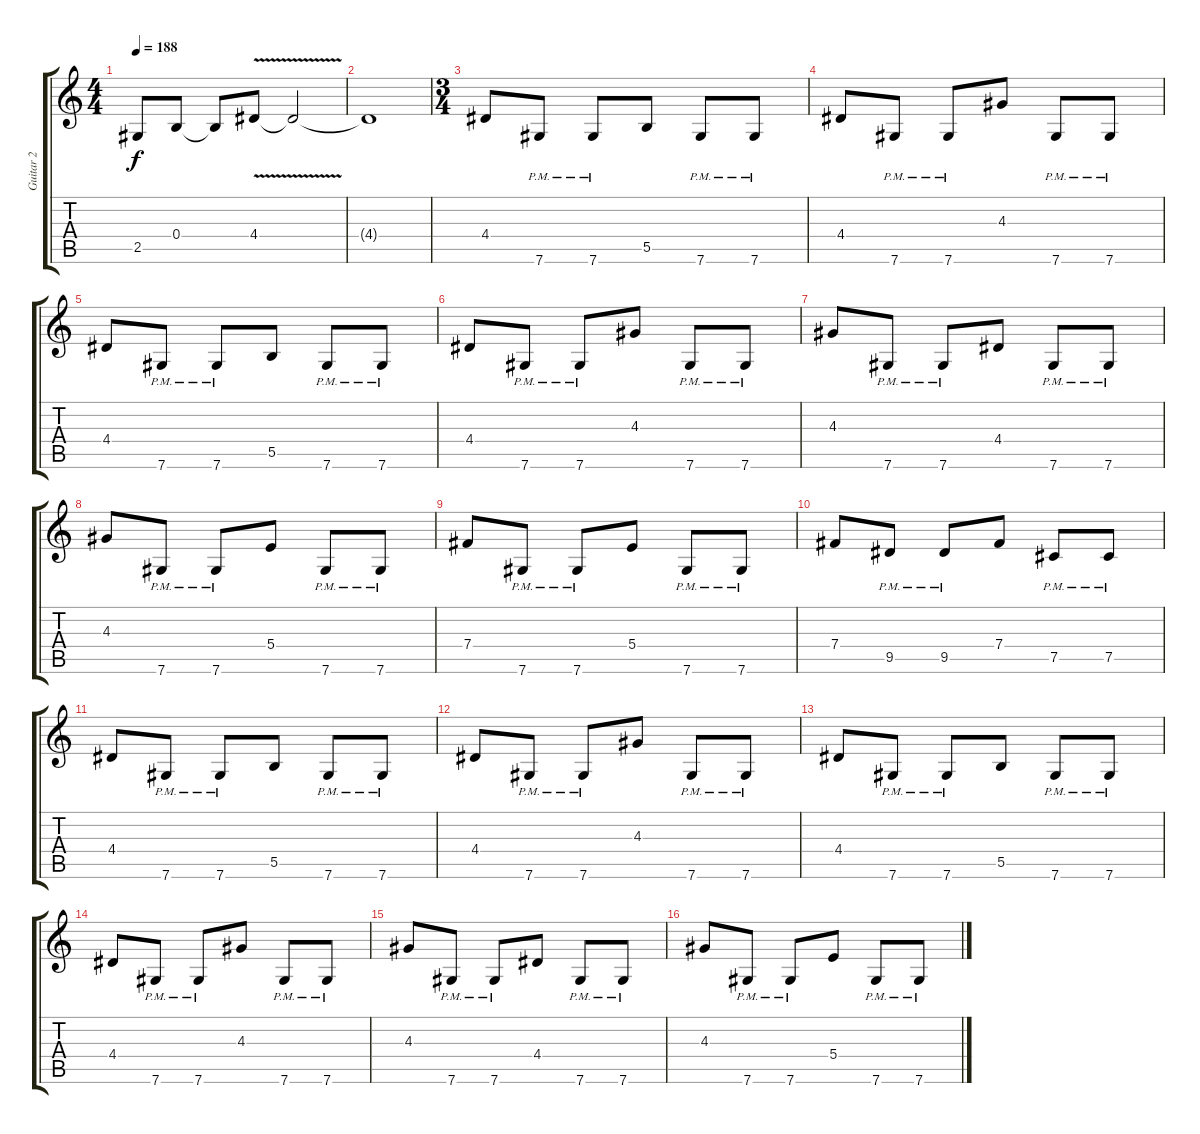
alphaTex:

\track ("Guitar 2" "Guitar 2") {instrument distortionguitar}
\staff {score tabs}
\tuning (Db4 Ab3 E3 B2 Gb2 Db2) {hide}
\ts (4 4)
\tempo 188
\clef g2
\ks c
2.5{t}.8{dy f} 0.4.8 0.4{t}.8 4.4{v}.8 4.4{t}.2 |
4.4{t}.1 |
\ts (3 4)
4.4.8 7.6{pm}.8 7.6{pm}.8 5.5.8 7.6{pm}.8 7.6{pm}.8 |
4.4.8 7.6{pm}.8 7.6{pm}.8 4.3.8 7.6{pm}.8 7.6{pm}.8 |
4.4.8 7.6{pm}.8 7.6{pm}.8 5.5.8 7.6{pm}.8 7.6{pm}.8 |
4.4.8 7.6{pm}.8 7.6{pm}.8 4.3.8 7.6{pm}.8 7.6{pm}.8 |
4.3.8 7.6{pm}.8 7.6{pm}.8 4.4.8 7.6{pm}.8 7.6{pm}.8 |
4.3.8 7.6{pm}.8 7.6{pm}.8 5.4.8 7.6{pm}.8 7.6{pm}.8 |
7.4.8 7.6{pm}.8 7.6{pm}.8 5.4.8 7.6{pm}.8 7.6{pm}.8 |
7.4.8 9.5{pm}.8 9.5{pm}.8 7.4.8 7.5{pm}.8 7.5{pm}.8 |
4.4.8 7.6{pm}.8 7.6{pm}.8 5.5.8 7.6{pm}.8 7.6{pm}.8 |
4.4.8 7.6{pm}.8 7.6{pm}.8 4.3.8 7.6{pm}.8 7.6{pm}.8 |
4.4.8 7.6{pm}.8 7.6{pm}.8 5.5.8 7.6{pm}.8 7.6{pm}.8 |
4.4.8 7.6{pm}.8 7.6{pm}.8 4.3.8 7.6{pm}.8 7.6{pm}.8 |
4.3.8 7.6{pm}.8 7.6{pm}.8 4.4.8 7.6{pm}.8 7.6{pm}.8 |
4.3.8 7.6{pm}.8 7.6{pm}.8 5.4.8 7.6{pm}.8 7.6{pm}.8
